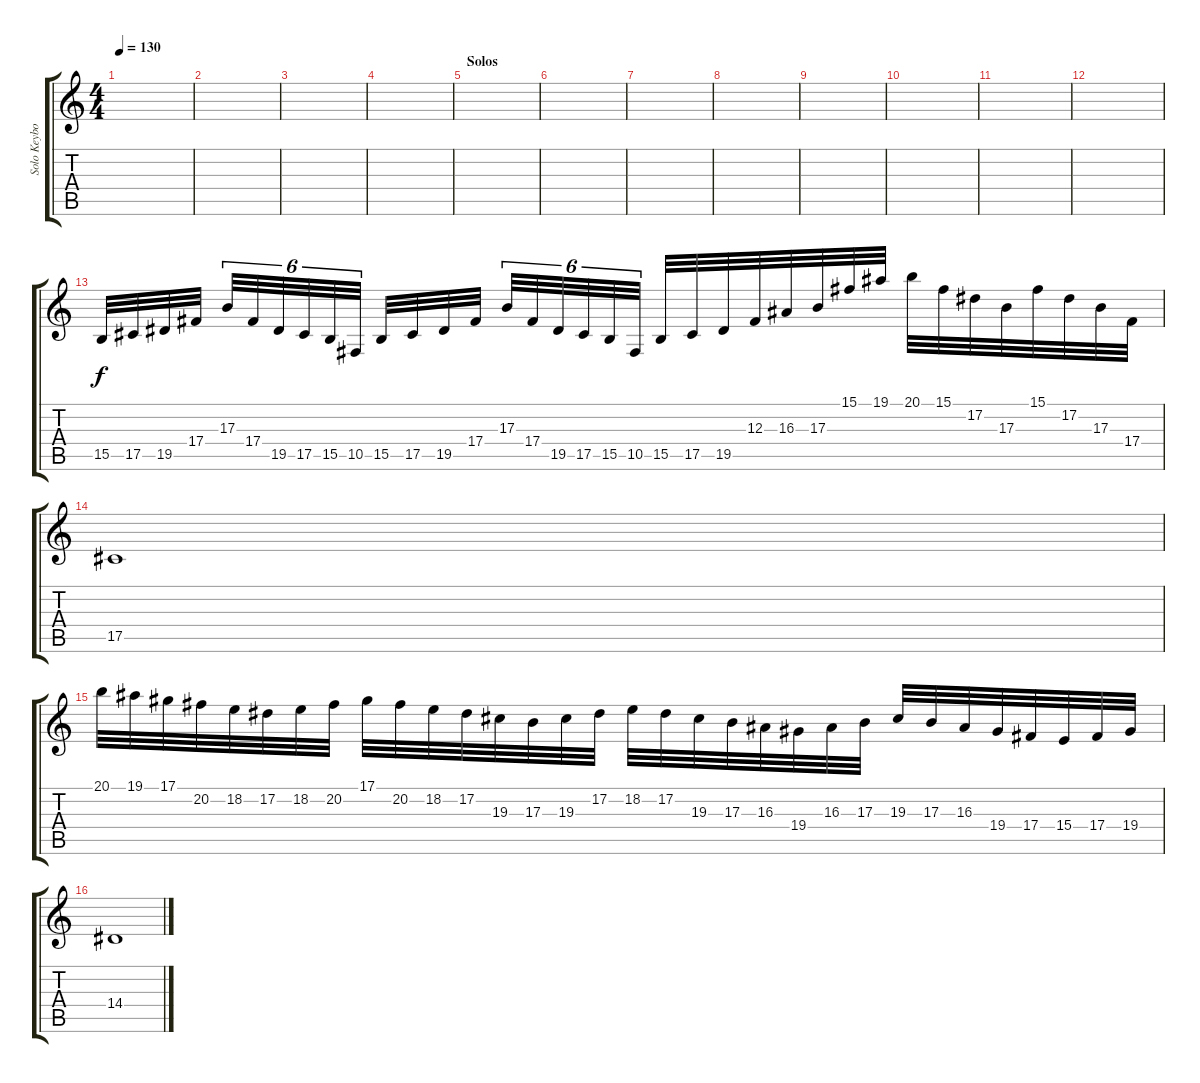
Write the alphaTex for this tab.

\track ("Solo Keyboard" "Solo Keybo") {instrument lead2sawtooth}
\staff {score tabs}
\tuning (Eb4 Bb3 Gb3 Db3 Ab2 Eb2) {hide}
\ts (4 4)
\tempo 130
\clef g2
\ks c
|
|
|
|
\section ("" "Solos")
|
|
|
|
|
|
|
|
15.5.32 17.5.32 19.5.32 17.4.32 17.3.32{tu (6 4)} 17.4.32{tu (6 4)} 19.5.32{tu (6 4)} 17.5.32{tu (6 4)} 15.5.32{tu (6 4)} 10.5.32{tu (6 4)} 15.5.32 17.5.32 19.5.32 17.4.32 17.3.32{tu (6 4)} 17.4.32{tu (6 4)} 19.5.32{tu (6 4)} 17.5.32{tu (6 4)} 15.5.32{tu (6 4)} 10.5.32{tu (6 4)} 15.5.32 17.5.32 19.5.32 12.3.32 16.3.32 17.3.32 15.1.32 19.1.32 20.1.32 15.1.32 17.2.32 17.3.32 15.1.32 17.2.32 17.3.32 17.4.32 |
17.5.1 |
20.1.32 19.1.32 17.1.32 20.2.32 18.2.32 17.2.32 18.2.32 20.2.32 17.1.32 20.2.32 18.2.32 17.2.32 19.3.32 17.3.32 19.3.32 17.2.32 18.2.32 17.2.32 19.3.32 17.3.32 16.3.32 19.4.32 16.3.32 17.3.32 19.3.32 17.3.32 16.3.32 19.4.32 17.4.32 15.4.32 17.4.32 19.4.32 |
14.4.1
